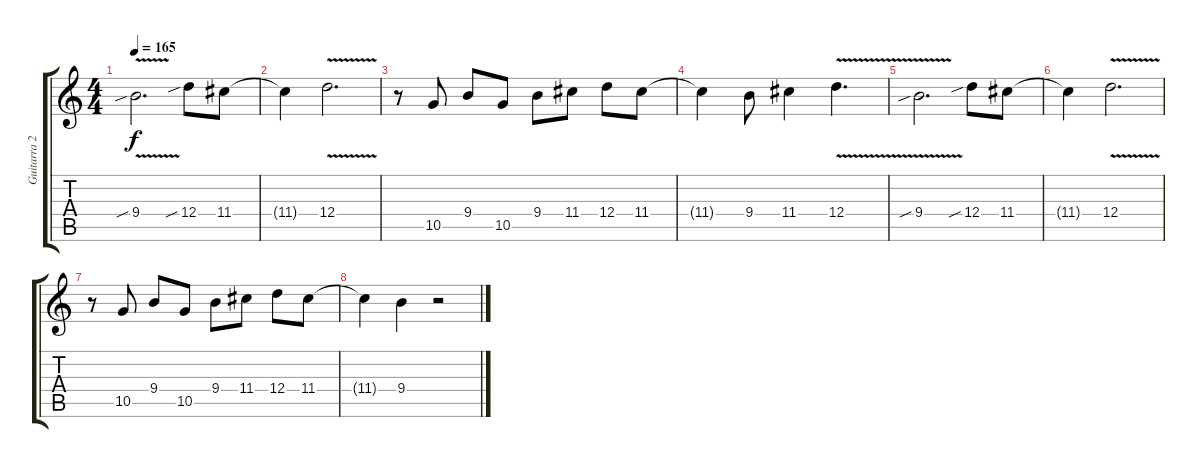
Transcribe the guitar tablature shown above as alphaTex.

\track ("Guitarra 2" "Guitarra 2") {instrument distortionguitar}
\staff {score tabs}
\tuning (E4 B3 G3 D3 A2 E2) {hide}
\ts (4 4)
\tempo 165
\clef g2
\ks c
9.4{v sib}.2{d dy f} 12.4{sib}.8 11.4.8 |
11.4{t}.4 12.4{v}.2{d} |
r.8 10.5.8 9.4.8 10.5.8 9.4.8 11.4.8 12.4.8 11.4.8 |
11.4{t}.4 9.4.8 11.4.4 12.4{v}.4{d} |
9.4{v sib}.2{d} 12.4{sib}.8 11.4.8 |
11.4{t}.4 12.4{v}.2{d} |
r.8 10.5.8 9.4.8 10.5.8 9.4.8 11.4.8 12.4.8 11.4.8 |
11.4{t}.4 9.4.4 r.2
